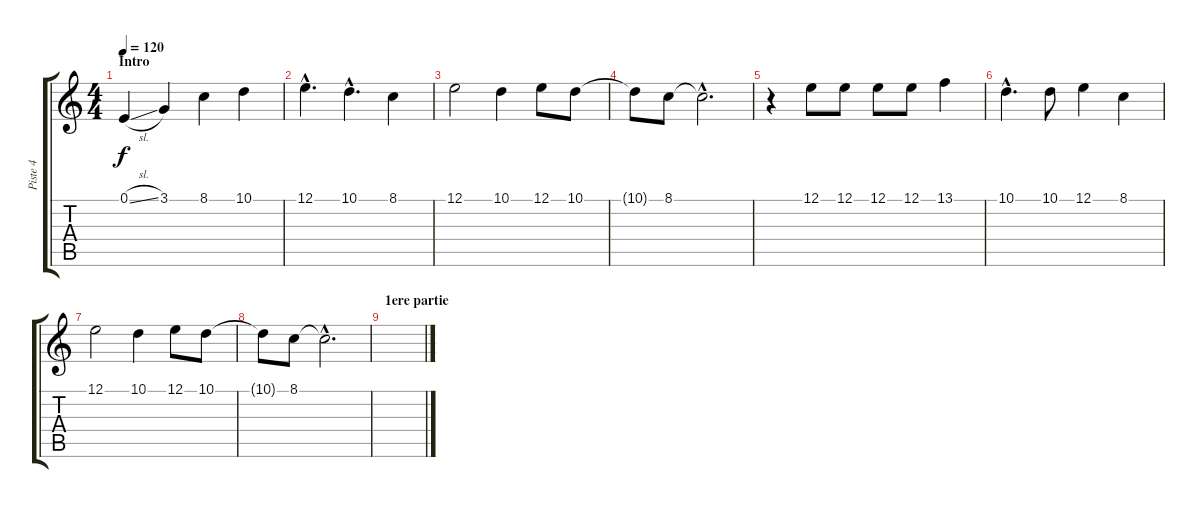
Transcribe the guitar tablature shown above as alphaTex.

\track ("Piste 4" "Piste 4") {instrument whistle}
\staff {score tabs}
\tuning (E4 B3 G3 D3 A2 E2) {hide}
\ts (4 4)
\section ("" "Intro")
\tempo 120
\clef g2
\ks c
0.1{sl}.4{dy f instrument whistle} 3.1.4 8.1.4 10.1.4 |
12.1{hac}.4{d} 10.1{hac}.4{d} 8.1.4 |
12.1.2 10.1.4 12.1.8 10.1.8 |
10.1{t}.8 8.1.8 8.1{hac t}.2{d} |
r.4 12.1.8 12.1.8 12.1.8 12.1.8 13.1.4 |
10.1{hac}.4{d} 10.1.8 12.1.4 8.1.4 |
12.1.2 10.1.4 12.1.8 10.1.8 |
10.1{t}.8 8.1.8 8.1{hac t}.2{d} |
\section ("" "1ere partie")
